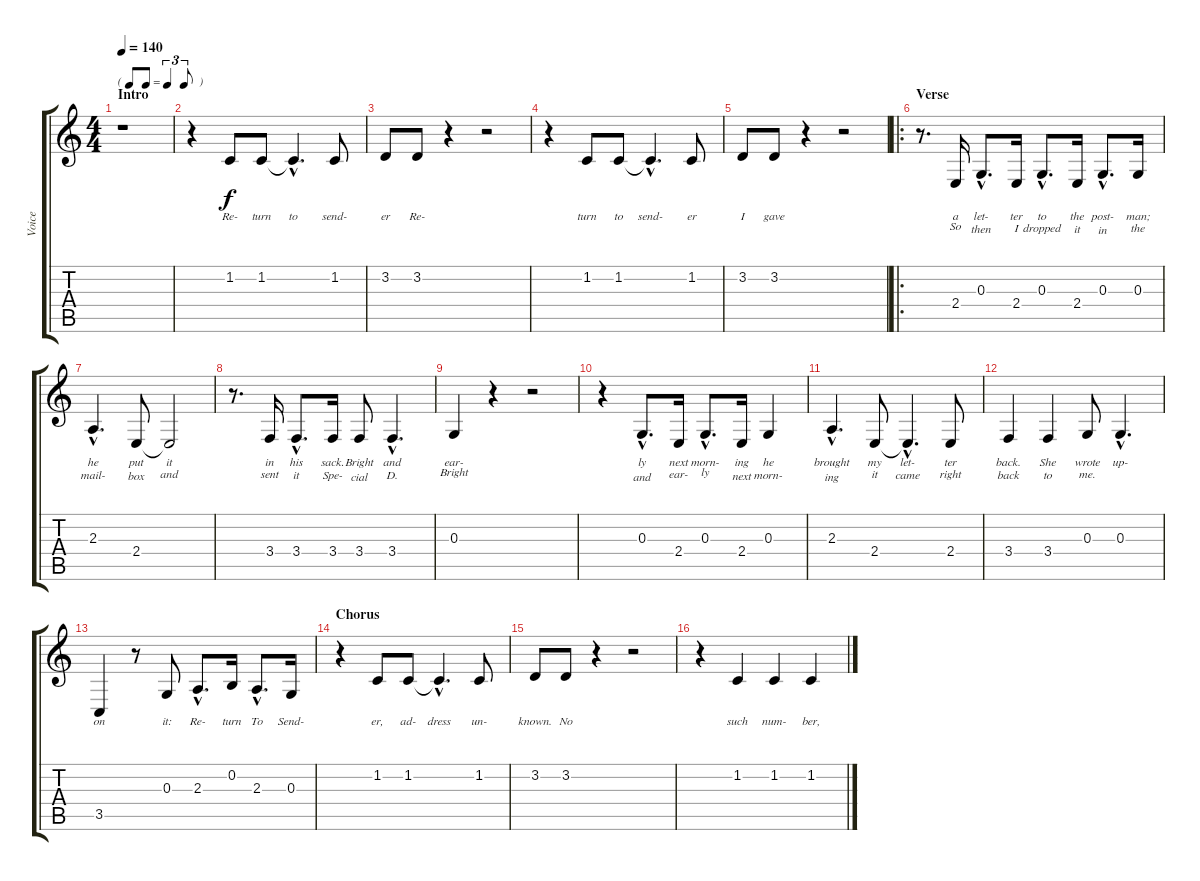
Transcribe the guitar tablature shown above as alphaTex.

\track ("Voice" "Voice") {instrument voiceoohs}
\staff {score tabs}
\tuning (E4 B3 G3 D3 A2 E2) {hide}
\ts (4 4)
\tf triplet8th
\section ("" "Intro")
\tempo 140
\clef g2
\ks c
r.1{dy f instrument voiceoohs} |
r.4 1.2.8{lyrics (0 "Re-") lyrics (1 "") lyrics (2 "") lyrics (3 "") lyrics (4 "")} 1.2.8{lyrics (0 "turn") lyrics (1 "") lyrics (2 "") lyrics (3 "") lyrics (4 "")} 1.2{hac t}.4{d lyrics (0 "to") lyrics (1 "") lyrics (2 "") lyrics (3 "") lyrics (4 "")} 1.2.8{lyrics (0 "send-") lyrics (1 "") lyrics (2 "") lyrics (3 "") lyrics (4 "")} |
3.2.8{lyrics (0 "er") lyrics (1 "") lyrics (2 "") lyrics (3 "") lyrics (4 "")} 3.2.8{lyrics (0 "Re-") lyrics (1 "") lyrics (2 "") lyrics (3 "") lyrics (4 "")} r.4 r.2 |
r.4 1.2.8{lyrics (0 "turn") lyrics (1 "") lyrics (2 "") lyrics (3 "") lyrics (4 "")} 1.2.8{lyrics (0 "to") lyrics (1 "") lyrics (2 "") lyrics (3 "") lyrics (4 "")} 1.2{hac t}.4{d lyrics (0 "send-") lyrics (1 "") lyrics (2 "") lyrics (3 "") lyrics (4 "")} 1.2.8{lyrics (0 "er") lyrics (1 "") lyrics (2 "") lyrics (3 "") lyrics (4 "")} |
3.2.8{lyrics (0 "I") lyrics (1 "") lyrics (2 "") lyrics (3 "") lyrics (4 "")} 3.2.8{lyrics (0 "gave") lyrics (1 "") lyrics (2 "") lyrics (3 "") lyrics (4 "")} r.4 r.2 |
\ro
\section ("" "Verse")
r.8{d} 2.4.16{lyrics (0 "a") lyrics (1 "So") lyrics (2 "") lyrics (3 "") lyrics (4 "")} 0.3{hac}.8{d lyrics (0 "let-") lyrics (1 "then") lyrics (2 "") lyrics (3 "") lyrics (4 "")} 2.4.16{lyrics (0 "ter") lyrics (1 "I") lyrics (2 "") lyrics (3 "") lyrics (4 "")} 0.3{hac}.8{d lyrics (0 "to") lyrics (1 "dropped") lyrics (2 "") lyrics (3 "") lyrics (4 "")} 2.4.16{lyrics (0 "the") lyrics (1 "it") lyrics (2 "") lyrics (3 "") lyrics (4 "")} 0.3{hac}.8{d lyrics (0 "post-") lyrics (1 "in") lyrics (2 "") lyrics (3 "") lyrics (4 "")} 0.3.16{lyrics (0 "man;") lyrics (1 "the") lyrics (2 "") lyrics (3 "") lyrics (4 "")} |
2.3{hac}.4{d lyrics (0 "he") lyrics (1 "mail-") lyrics (2 "") lyrics (3 "") lyrics (4 "")} 2.4.8{lyrics (0 "put") lyrics (1 "box") lyrics (2 "") lyrics (3 "") lyrics (4 "")} 2.4{t}.2{lyrics (0 "it") lyrics (1 "and") lyrics (2 "") lyrics (3 "") lyrics (4 "")} |
r.8{d} 3.4.16{lyrics (0 "in") lyrics (1 "sent") lyrics (2 "") lyrics (3 "") lyrics (4 "")} 3.4{hac}.8{d lyrics (0 "his") lyrics (1 "it") lyrics (2 "") lyrics (3 "") lyrics (4 "")} 3.4.16{lyrics (0 "sack.") lyrics (1 "Spe-") lyrics (2 "") lyrics (3 "") lyrics (4 "")} 3.4.8{lyrics (0 "Bright") lyrics (1 "cial") lyrics (2 "") lyrics (3 "") lyrics (4 "")} 3.4{hac}.4{d lyrics (0 "and") lyrics (1 "D.") lyrics (2 "") lyrics (3 "") lyrics (4 "")} |
0.3.4{lyrics (0 "ear-") lyrics (1 "Bright") lyrics (2 "") lyrics (3 "") lyrics (4 "")} r.4 r.2 |
r.4 0.3{hac}.8{d lyrics (0 "ly") lyrics (1 "and") lyrics (2 "") lyrics (3 "") lyrics (4 "")} 2.4.16{lyrics (0 "next") lyrics (1 "ear-") lyrics (2 "") lyrics (3 "") lyrics (4 "")} 0.3{hac}.8{d lyrics (0 "morn-") lyrics (1 "ly") lyrics (2 "") lyrics (3 "") lyrics (4 "")} 2.4.16{lyrics (0 "ing") lyrics (1 "next") lyrics (2 "") lyrics (3 "") lyrics (4 "")} 0.3.4{lyrics (0 "he") lyrics (1 "morn-") lyrics (2 "") lyrics (3 "") lyrics (4 "")} |
2.3{hac}.4{d lyrics (0 "brought") lyrics (1 "ing") lyrics (2 "") lyrics (3 "") lyrics (4 "")} 2.4.8{lyrics (0 "my") lyrics (1 "it") lyrics (2 "") lyrics (3 "") lyrics (4 "")} 2.4{hac t}.4{d lyrics (0 "let-") lyrics (1 "came") lyrics (2 "") lyrics (3 "") lyrics (4 "")} 2.4.8{lyrics (0 "ter") lyrics (1 "right") lyrics (2 "") lyrics (3 "") lyrics (4 "")} |
3.4.4{lyrics (0 "back.") lyrics (1 "back") lyrics (2 "") lyrics (3 "") lyrics (4 "")} 3.4.4{lyrics (0 "She") lyrics (1 "to") lyrics (2 "") lyrics (3 "") lyrics (4 "")} 0.3.8{lyrics (0 "wrote") lyrics (1 "me.") lyrics (2 "") lyrics (3 "") lyrics (4 "")} 0.3{hac}.4{d lyrics (0 "up-") lyrics (1 "") lyrics (2 "") lyrics (3 "") lyrics (4 "")} |
3.5.4{lyrics (0 "on") lyrics (1 "") lyrics (2 "") lyrics (3 "") lyrics (4 "")} r.8 0.3.8{lyrics (0 "it:") lyrics (1 "") lyrics (2 "") lyrics (3 "") lyrics (4 "")} 2.3{hac}.8{d lyrics (0 "Re-") lyrics (1 "") lyrics (2 "") lyrics (3 "") lyrics (4 "")} 0.2.16{lyrics (0 "turn") lyrics (1 "") lyrics (2 "") lyrics (3 "") lyrics (4 "")} 2.3{hac}.8{d lyrics (0 "To") lyrics (1 "") lyrics (2 "") lyrics (3 "") lyrics (4 "")} 0.3.16{lyrics (0 "Send-") lyrics (1 "") lyrics (2 "") lyrics (3 "") lyrics (4 "")} |
\section ("" "Chorus")
r.4 1.2.8{lyrics (0 "er,") lyrics (1 "") lyrics (2 "") lyrics (3 "") lyrics (4 "")} 1.2.8{lyrics (0 "ad-") lyrics (1 "") lyrics (2 "") lyrics (3 "") lyrics (4 "")} 1.2{hac t}.4{d lyrics (0 "dress") lyrics (1 "") lyrics (2 "") lyrics (3 "") lyrics (4 "")} 1.2.8{lyrics (0 "un-") lyrics (1 "") lyrics (2 "") lyrics (3 "") lyrics (4 "")} |
3.2.8{lyrics (0 "known.") lyrics (1 "") lyrics (2 "") lyrics (3 "") lyrics (4 "")} 3.2.8{lyrics (0 "No") lyrics (1 "") lyrics (2 "") lyrics (3 "") lyrics (4 "")} r.4 r.2 |
r.4 1.2.4{lyrics (0 "such") lyrics (1 "") lyrics (2 "") lyrics (3 "") lyrics (4 "")} 1.2.4{lyrics (0 "num-") lyrics (1 "") lyrics (2 "") lyrics (3 "") lyrics (4 "")} 1.2.4{lyrics (0 "ber,") lyrics (1 "") lyrics (2 "") lyrics (3 "") lyrics (4 "")}
